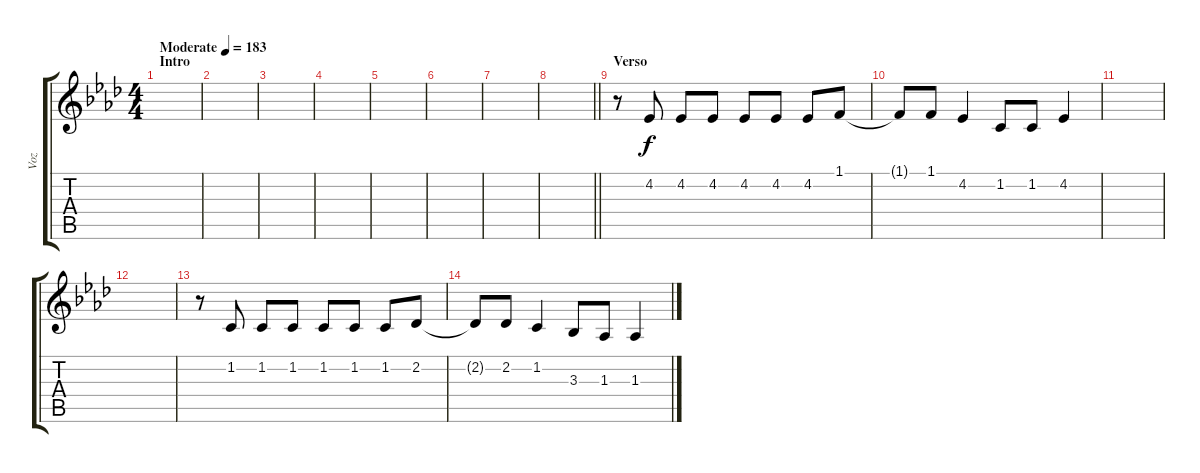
\track ("Voz" "Voz") {instrument altosax}
\staff {score tabs}
\tuning (E4 B3 G3 D3 A2 E2) {hide}
\ts (4 4)
\section ("" "Intro")
\tempo (183 "Moderate")
\clef g2
\ks ab
|
|
|
|
|
|
|
\barLineRight lightlight
|
\section ("" "Verso")
r.8 4.2.8 4.2.8 4.2.8 4.2.8 4.2.8 4.2.8 1.1.8 |
1.1{t}.8 1.1.8 4.2.4 1.2.8 1.2.8 4.2.4 |
|
|
r.8 1.2.8 1.2.8 1.2.8 1.2.8 1.2.8 1.2.8 2.2.8 |
2.2{t}.8 2.2.8 1.2.4 3.3.8 1.3.8 1.3.4
